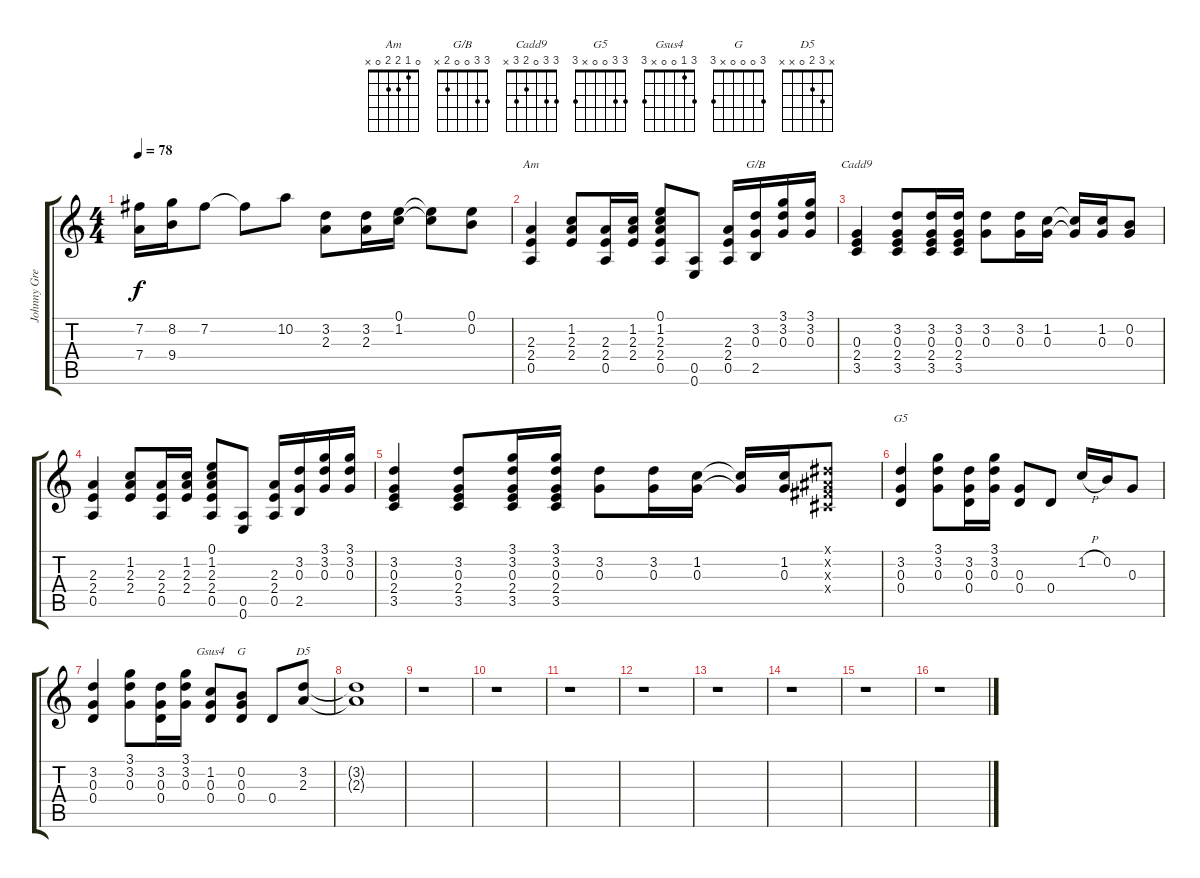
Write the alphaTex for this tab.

\track ("Johnny Greenwood" "Johnny Gre") {instrument distortionguitar}
\staff {score tabs}
\tuning (E4 B3 G3 D3 A2 E2) {hide}
\chord ("Am" 0 1 2 2 0 x)
\chord ("G/B" 3 3 0 0 2 x)
\chord ("Cadd9" 3 3 0 2 3 x)
\chord ("G5" 3 3 0 0 x 3)
\chord ("Gsus4" 3 1 0 0 x 3)
\chord ("G" 3 0 0 0 x 3)
\chord ("D5" x 3 2 0 x x)
\ts (4 4)
\tempo 78
\clef g2
\ks c
(7.2 7.4).16{dy f} (8.2 9.4).16 7.2.8 7.2{t}.8 10.2.8 (3.2 2.3).8 (3.2 2.3).16 (0.1 1.2).16 (0.1{t} 1.2{t}).8 (0.1 0.2).8 |
(2.3 2.4 0.5).4{ch "Am"} (1.2 2.3 2.4).8 (2.3 2.4 0.5).16 (1.2 2.3 2.4).16 (0.1 1.2 2.3 2.4 0.5).8 (0.5 0.6).8 (2.3 2.4 0.5).16 (3.2 0.3 2.5).16{ch "G/B"} (3.1 3.2 0.3).16 (3.1 3.2 0.3).16 |
(0.3 2.4 3.5).4{ch "Cadd9"} (3.2 0.3 2.4 3.5).8 (3.2 0.3 2.4 3.5).16 (3.2 0.3 2.4 3.5).16 (3.2 0.3).8 (3.2 0.3).16 (1.2 0.3).16 (1.2{t} 0.3{t}).16 (1.2 0.3).16 (0.2 0.3).8 |
(2.3 2.4 0.5).4 (1.2 2.3 2.4).8 (2.3 2.4 0.5).16 (1.2 2.3 2.4).16 (0.1 1.2 2.3 2.4 0.5).8 (0.5 0.6).8 (2.3 2.4 0.5).16 (3.2 0.3 2.5).16 (3.1 3.2 0.3).16 (3.1 3.2 0.3).16 |
(3.2 0.3 2.4 3.5).4 (3.2 0.3 2.4 3.5).8 (3.1 3.2 0.3 2.4 3.5).16 (3.1 3.2 0.3 2.4 3.5).16 (3.2 0.3).8 (3.2 0.3).16 (1.2 0.3).16 (1.2{t} 0.3{t}).16 (1.2 0.3).16 (-1.1{x} -1.2{x} -1.3{x} -1.4{x}).8 |
(3.2 0.3 0.4).4{ch "G5"} (3.1 3.2 0.3).8 (3.2 0.3 0.4).16 (3.1 3.2 0.3).16 (0.3 0.4).8 0.4.8 1.2{h}.16 0.2.16 0.3.8 |
(3.2 0.3 0.4).4 (3.1 3.2 0.3).8 (3.2 0.3 0.4).16 (3.1 3.2 0.3).16 (1.2 0.3 0.4).8{ch "Gsus4"} (0.2 0.3 0.4).8{ch "G"} 0.4.8 (3.2 2.3).8{ch "D5"} |
(3.2{t} 2.3{t}).1 |
r.1 |
r.1 |
r.1 |
r.1 |
r.1 |
r.1 |
r.1 |
r.1
